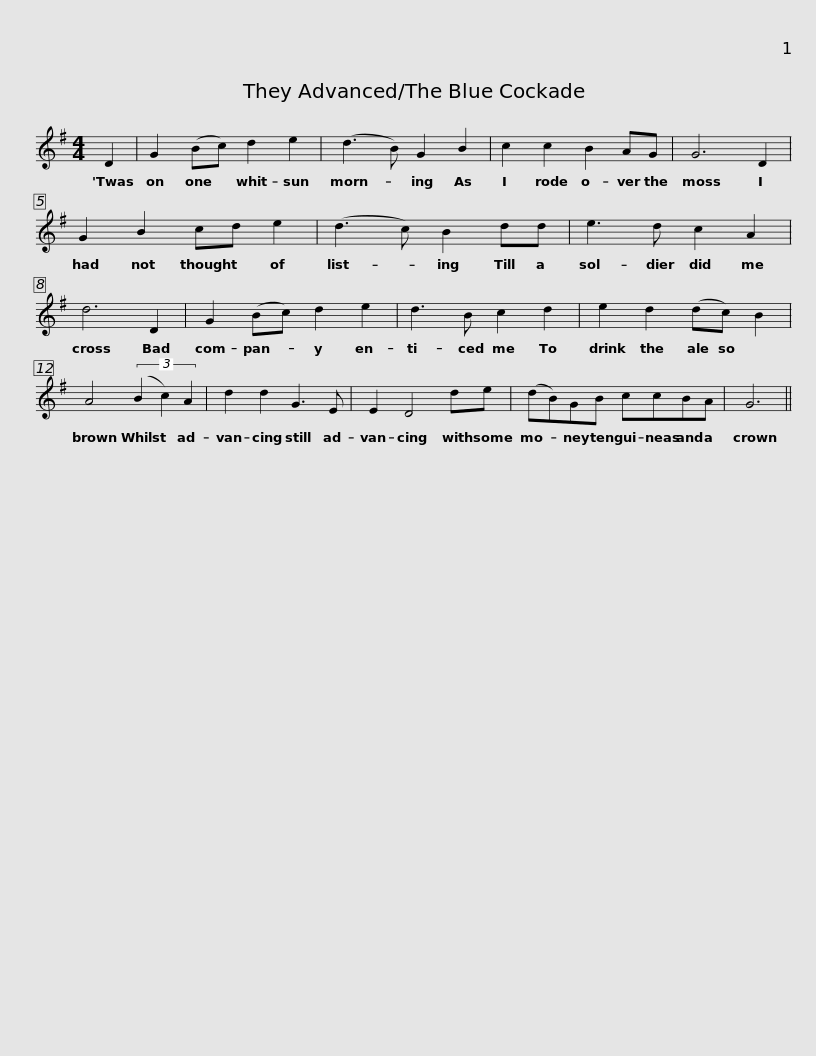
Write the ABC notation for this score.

X:1
L:1/8
M:4/4
I:linebreak $
K:G
V:1 treble
V:1
 D2 | G2 (Bc) d2 e2 | (d3 B) G2 B2 | c2 c2 B2 AG | G6 D2 | %5
 G2 B2 cd e2 |$ (d3 c) B2 dd | e3 d c2 A2 | d6 D2 | G2 (Bc) d2 e2 | %10
 d3 B c2 d2 | e2 d2 (dc) B2 |$ A4 (3(B2 c2) A2 | d2 d2 G3 E | E2 D4 de | %15
 (dB)GB ccBA | G6 || %17
